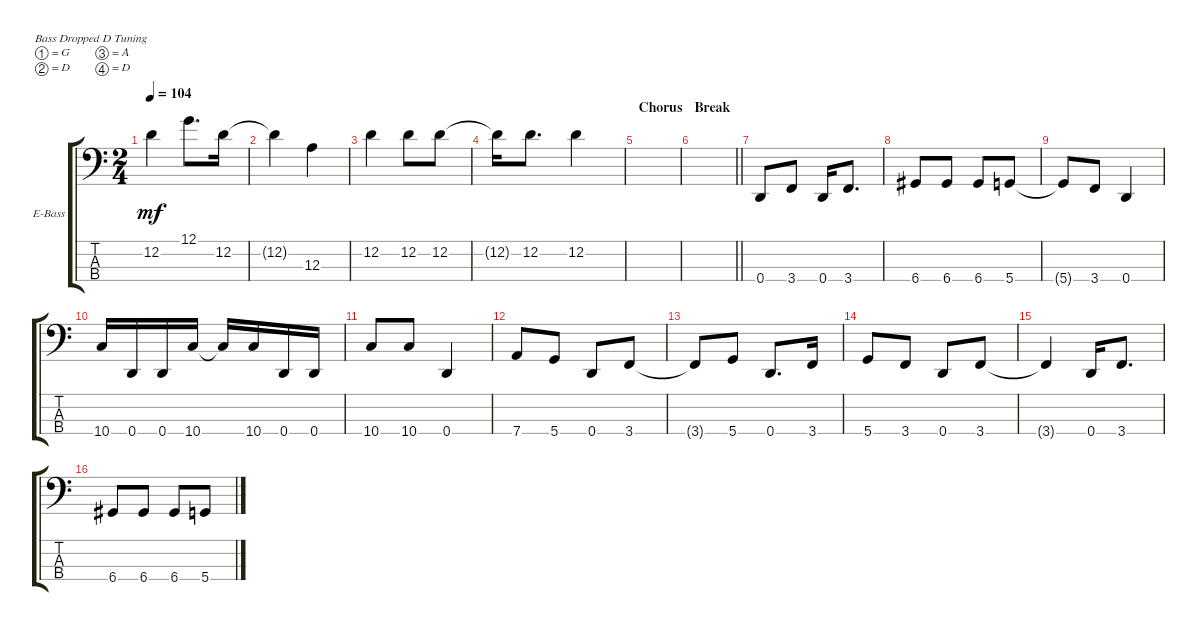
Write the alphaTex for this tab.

\defaultSystemsLayout 4
\bracketExtendMode groupsimilarinstruments
\firstSystemTrackNameOrientation horizontal
\otherSystemsTrackNameOrientation horizontal
\track ("Electric Bass" "E-Bass") {instrument electricbassfinger}
\staff {score tabs}
\tuning (G2 D2 A1 D1)
\ts (2 4)
\tempo 104
\clef f4
\ks c
12.2.4{dy mf} 12.1.8{d} 12.2.16 |
12.2{t}.4 12.3.4 |
12.2.4 12.2.8 12.2.8 |
12.2{t}.16 12.2.8{d} 12.2.4 |
\section ("" "Chorus")
|
\section ("" "Break")
\barLineRight lightlight
|
0.4.8 3.4.8 0.4.16 3.4.8{d} |
6.4.8 6.4.8 6.4.8 5.4.8 |
5.4{t}.8 3.4.8 0.4.4 |
10.4.16 0.4.16 0.4.16 10.4.16 10.4{t}.16 10.4.16 0.4.16 0.4.16 |
10.4.8 10.4.8 0.4.4 |
7.4.8 5.4.8 0.4.8 3.4.8 |
3.4{t}.8 5.4.8 0.4.8{d} 3.4.16 |
5.4.8 3.4.8 0.4.8 3.4.8 |
3.4{t}.4 0.4.16 3.4.8{d} |
6.4.8 6.4.8 6.4.8 5.4.8
